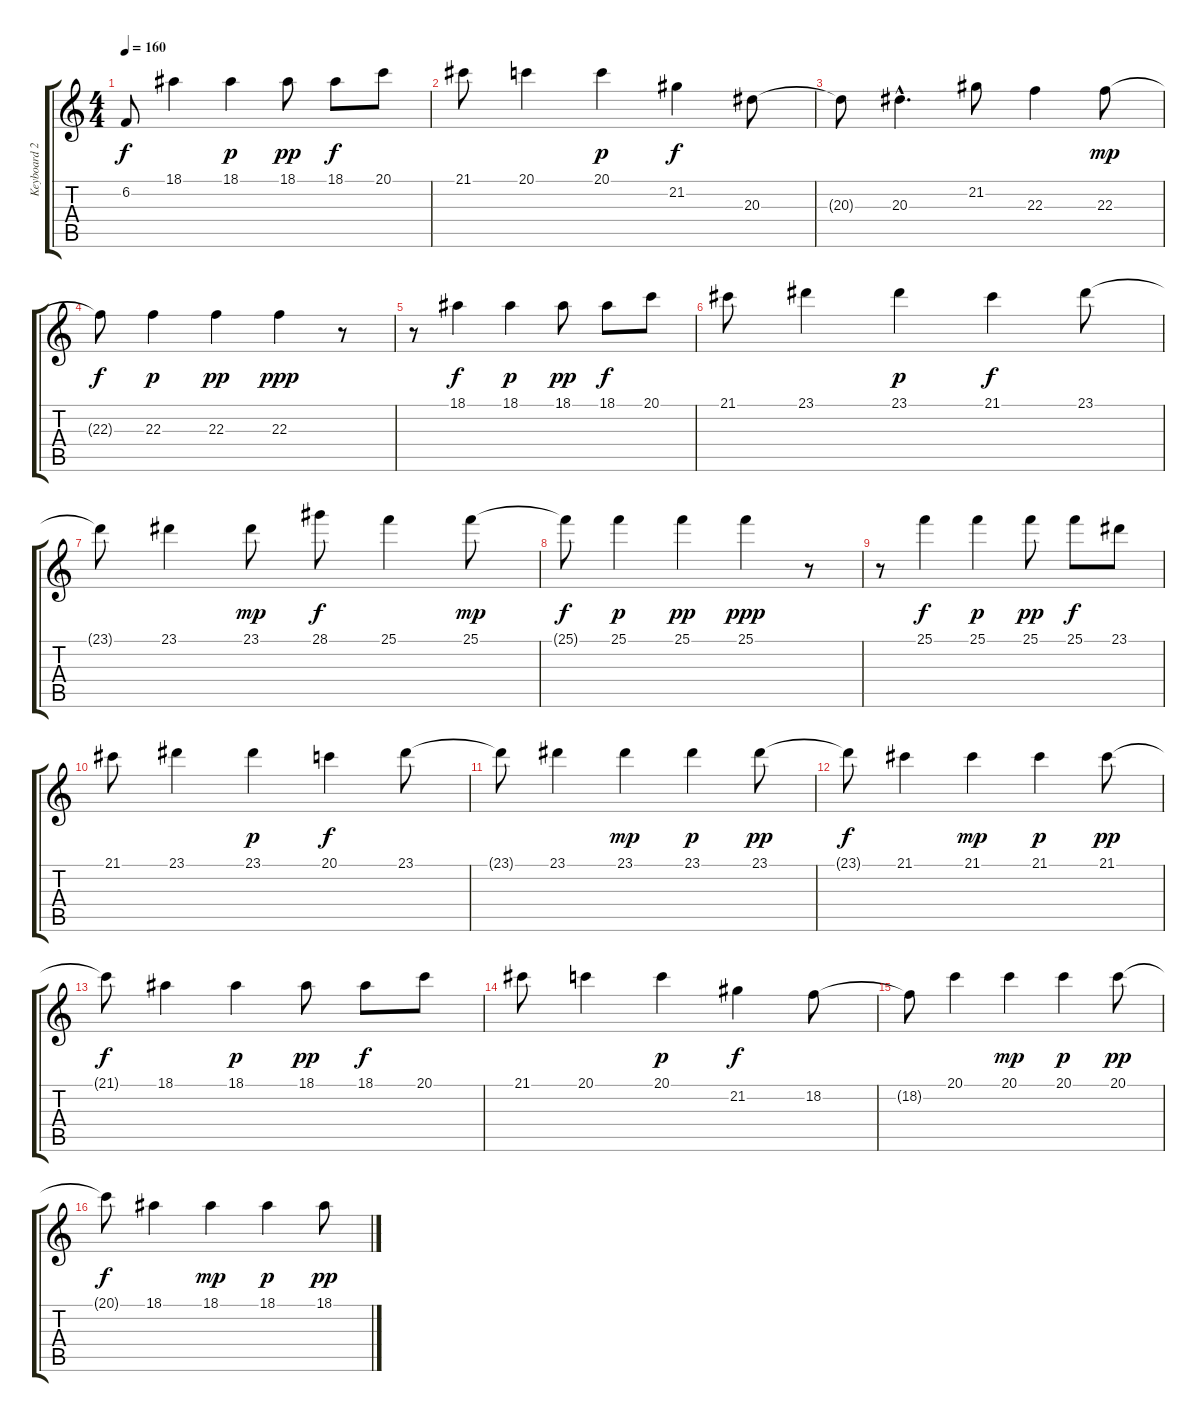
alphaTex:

\track ("Keyboard 2" "Keyboard 2") {instrument stringensemble1}
\staff {score tabs}
\tuning (E4 B3 G3 D3 A2 E2) {hide}
\ts (4 4)
\section ("" "")
\tempo 160
\clef g2
\ks c
6.2{t}.8{dy f} 18.1.4 18.1.4{dy p} 18.1.8{dy pp} 18.1.8{dy f} 20.1.8 |
21.1.8 20.1.4 20.1.4{dy p} 21.2.4{dy f} 20.3.8 |
20.3{t}.8 20.3{hac}.4{d} 21.2.8 22.3.4 22.3.8{dy mp} |
22.3{t}.8{dy f} 22.3.4{dy p} 22.3.4{dy pp} 22.3.4{dy ppp} r.8 |
r.8 18.1.4{dy f} 18.1.4{dy p} 18.1.8{dy pp} 18.1.8{dy f} 20.1.8 |
21.1.8 23.1.4 23.1.4{dy p} 21.1.4{dy f} 23.1.8 |
23.1{t}.8 23.1.4 23.1.8{dy mp} 28.1.8{dy f} 25.1.4 25.1.8{dy mp} |
25.1{t}.8{dy f} 25.1.4{dy p} 25.1.4{dy pp} 25.1.4{dy ppp} r.8 |
r.8 25.1.4{dy f} 25.1.4{dy p} 25.1.8{dy pp} 25.1.8{dy f} 23.1.8 |
21.1.8 23.1.4 23.1.4{dy p} 20.1.4{dy f} 23.1.8 |
23.1{t}.8 23.1.4 23.1.4{dy mp} 23.1.4{dy p} 23.1.8{dy pp} |
23.1{t}.8{dy f} 21.1.4 21.1.4{dy mp} 21.1.4{dy p} 21.1.8{dy pp} |
21.1{t}.8{dy f} 18.1.4 18.1.4{dy p} 18.1.8{dy pp} 18.1.8{dy f} 20.1.8 |
21.1.8 20.1.4 20.1.4{dy p} 21.2.4{dy f} 18.2.8 |
18.2{t}.8 20.1.4 20.1.4{dy mp} 20.1.4{dy p} 20.1.8{dy pp} |
20.1{t}.8{dy f} 18.1.4 18.1.4{dy mp} 18.1.4{dy p} 18.1.8{dy pp}
